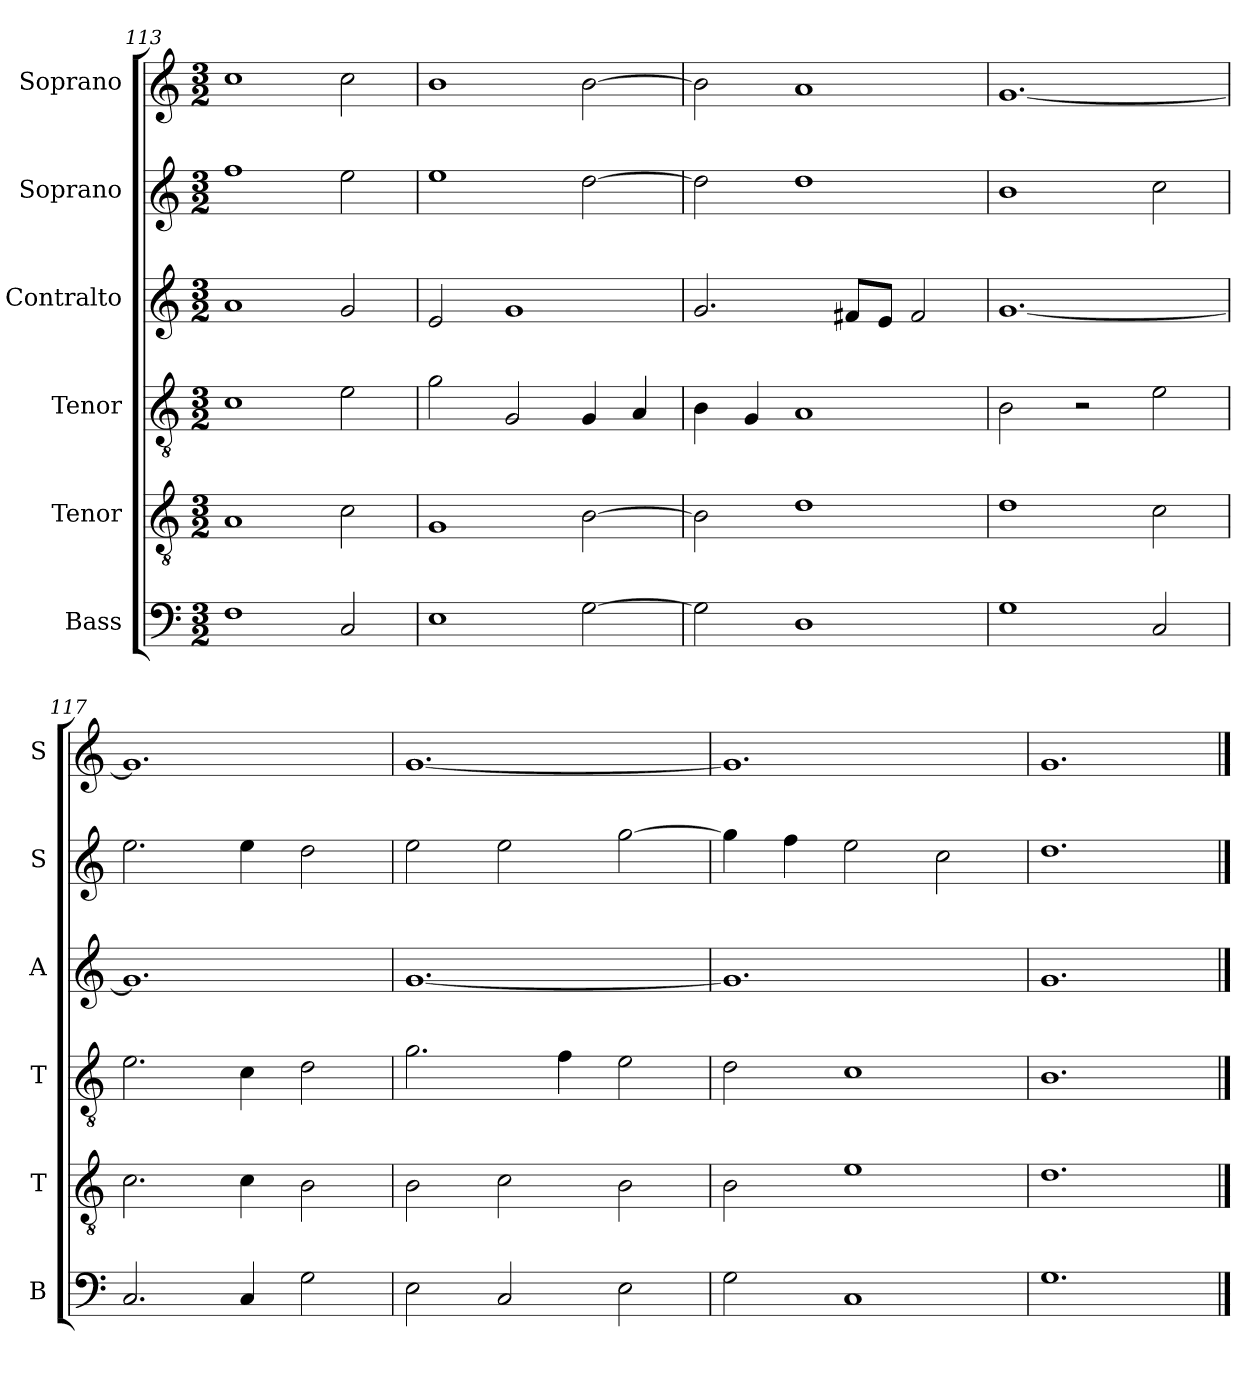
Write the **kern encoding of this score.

**kern	**kern	**kern	**kern	**kern	**kern
*part6	*part5	*part4	*part3	*part2	*part1
*staff6	*staff5	*staff4	*staff3	*staff2	*staff1
*I"Bass	*I"Tenor	*I"Tenor	*I"Contralto	*I"Soprano	*I"Soprano
*I'B	*I'T	*I'T	*I'A	*I'S	*I'S
*clefF4	*clefGv2	*clefGv2	*clefG2	*clefG2	*clefG2
*k[]	*k[]	*k[]	*k[]	*k[]	*k[]
*G:mix	*G:mix	*G:mix	*G:mix	*G:mix	*G:mix
*M3/2	*M3/2	*M3/2	*M3/2	*M3/2	*M3/2
=113	=113	=113	=113	=113	=113
1F	1A	1c	1a	1ff	1cc
2C	2c	2e	2g	2ee	2cc
=114	=114	=114	=114	=114	=114
1E	1G	2g	2e	1ee	1b
.	.	2G	1g	.	.
[2G	[2B	4G	.	[2dd	[2b
.	.	4A	.	.	.
=115	=115	=115	=115	=115	=115
2G]	2B]	4B	2.g	2dd]	2b]
.	.	4G	.	.	.
1D	1d	1A	.	1dd	1a
.	.	.	8f#X/L	.	.
.	.	.	8e/J	.	.
.	.	.	2f#	.	.
=116	=116	=116	=116	=116	=116
1G	1d	2B	[1.g	1b	[1.g
.	.	2r	.	.	.
2C	2c	2e	.	2cc	.
=117	=117	=117	=117	=117	=117
2.C	2.c	2.e	1.g]	2.ee	1.g]
4C	4c	4c	.	4ee	.
2G	2B	2d	.	2dd	.
=118	=118	=118	=118	=118	=118
2E	2B	2.g	[1.g	2ee	[1.g
2C	2c	.	.	2ee	.
.	.	4f	.	.	.
2E	2B	2e	.	[2gg	.
=119	=119	=119	=119	=119	=119
2G	2B	2d	1.g]	4gg]	1.g]
.	.	.	.	4ff	.
1C	1e	1c	.	2ee	.
.	.	.	.	2cc	.
=120	=120	=120	=120	=120	=120
1.G	1.d	1.B	1.g	1.dd	1.g
==	==	==	==	==	==
*-	*-	*-	*-	*-	*-
